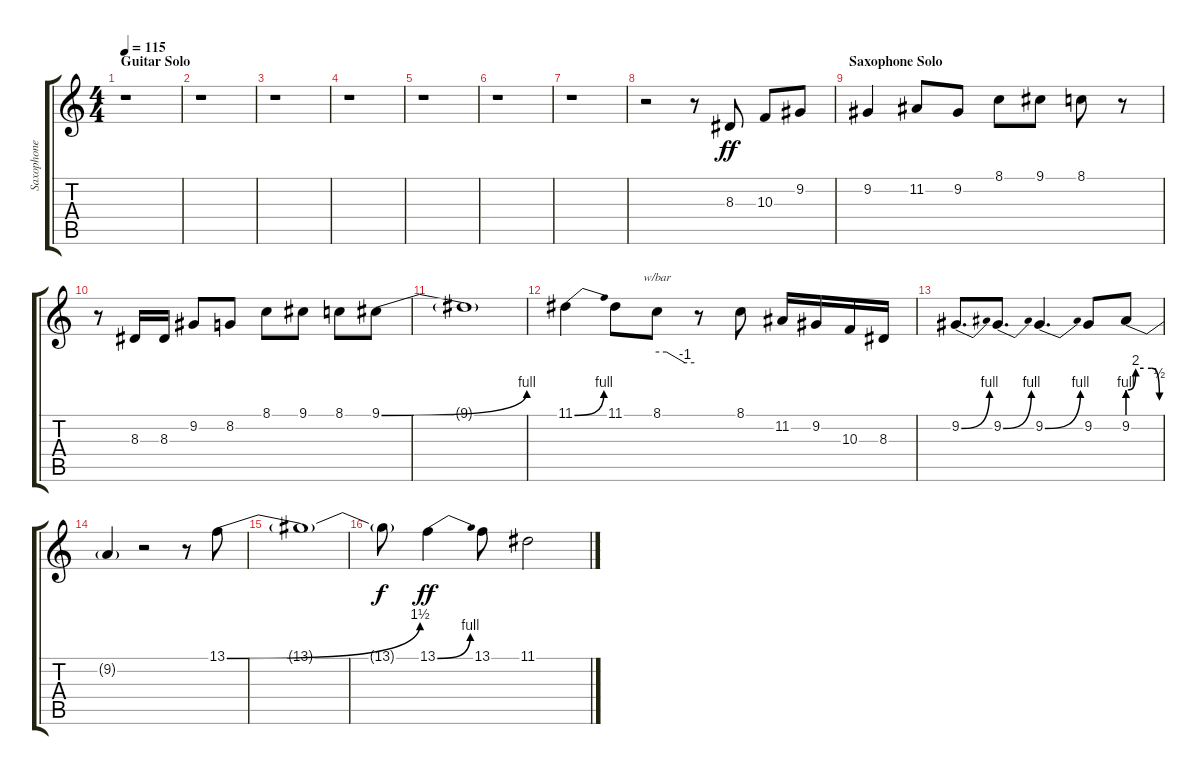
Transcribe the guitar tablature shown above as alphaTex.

\track ("Saxophone" "Saxophone") {instrument altosax}
\staff {score tabs}
\tuning (E4 B3 G3 D3 A2 E2) {hide}
\ts (4 4)
\section ("" "Guitar Solo")
\tempo 115
\clef g2
\ks c
r.1{dy ff} |
r.1 |
r.1 |
r.1 |
r.1 |
r.1 |
r.1 |
r.2 r.8 8.3.8 10.3.8 9.2.8 |
\section ("" "Saxophone Solo")
9.2.4 11.2.8 9.2.8 8.1.8 9.1.8 8.1.8 r.8 |
r.8 8.3.16 8.3.16 9.2.8 8.2.8 8.1.8 9.1.8 8.1.8 9.1{be (bend 0 0 60 4)}.8 |
9.1{t}.1 |
11.1{be (bend 0 0 60 4)}.4 11.1.8 8.1.8{tbe (custom default 0 0 15 0 45 -4 60 -4)} r.8 8.1.8 11.2.16 9.2.16 10.3.16 8.3.16 |
9.2{be (bend 0 0 60 4)}.8{d} 9.2{be (bend 0 0 60 4)}.8{d} 9.2{be (bend 0 0 60 4)}.4{d} 9.2.8 9.2{be (custom 0 4 15 8 30 8 45 8 60 2)}.8 |
9.2{t}.4 r.2 r.8 13.1{be (bend 0 0 60 6)}.8 |
13.1{t}.1 |
13.1{t}.8{dy f} 13.1{be (bend 0 0 60 4)}.4{dy ff} 13.1.8 11.1.2
